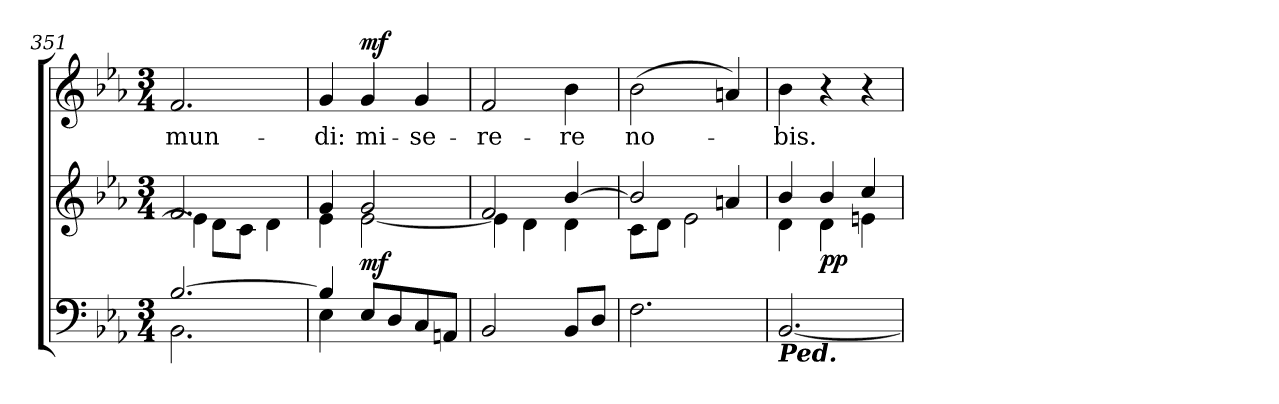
**kern	**kern	**dynam	**kern	**text	**dynam
*part2	*part2	*part2	*part1	*part1	*part1
*staff3	*staff2	*staff2/3	*staff1	*staff1	*staff1
*clefF4	*clefG2	*	*clefG2	*	*
*	*	*	*ITrd7c12	*	*
*k[b-e-a-]	*k[b-e-a-]	*	*k[b-e-a-]	*	*
*E-:	*E-:	*	*E-:	*	*
*M3/4	*M3/4	*	*M3/4	*	*
=351	=351	=351	=351	=351	=351
*^	*^	*	*	*	*
!	!	!	!	!	!	!LO:LY:b	!
[>2.B-/	2.BB-\	2.f/	4e-\]	.	2.F/	mun-	.
.	.	.	8d\L	.	.	.	.
.	.	.	8c\J	.	.	.	.
.	.	.	4d\	.	.	.	.
=352	=352	=352	=352	=352	=352	=352	=352
!	!	!	!	!	!	!LO:LY:b	!
4B-/]	4E-\	4g/	4e-\	.	4G/	-di:	.
!	!	!	!	!LO:DY:b	!	!LO:LY:b	!LO:DY:a
8E-/L	2ryy	2g/	[<2e-\	mf	4G/	mi-	mf
8D/	.	.	.	.	.	.	.
!	!	!	!	!	!	!LO:LY:b	!
8C/	.	.	.	.	4G/	-se-	.
8AAn/J	.	.	.	.	.	.	.
*v	*v	*	*	*	*	*	*
!!LO:PB:g=z
=353	=353	=353	=353	=353	=353	=353
!	!	!	!	!	!LO:LY:b	!
2BB-/	2f/	4e-\]	.	2F/	-re-	.
.	.	4d\	.	.	.	.
!	!	!	!	!	!LO:LY:b	!
8BB-/L	[>4b-/	4d\	.	4B-\	-re	.
8D/J	.	.	.	.	.	.
=354	=354	=354	=354	=354	=354	=354
!	!	!	!	!	!LO:LY:b	!
2.F\	2b-/]	8c\L	.	(>2B-\	no-	.
.	.	8d\J	.	.	.	.
.	.	2e-\	.	.	.	.
.	4an/	.	.	4An/)	.	.
=355	=355	=355	=355	=355	=355	=355
!LO:TX:b:Bi:t=Ped.	!	!	!	!	!	!
!	!	!	!	!	!LO:LY:b	!
[2.BB-/	4b-/	4d\	.	4B-\	-bis.	.
!	!	!	!LO:DY:b	!	!	!
.	4b-/	4d\	pp	4r	.	.
.	4cc/	4en\	.	4r	.	.
*	*v	*v	*	*	*	*
=	=	=	=	=	=
*-	*-	*-	*-	*-	*-
